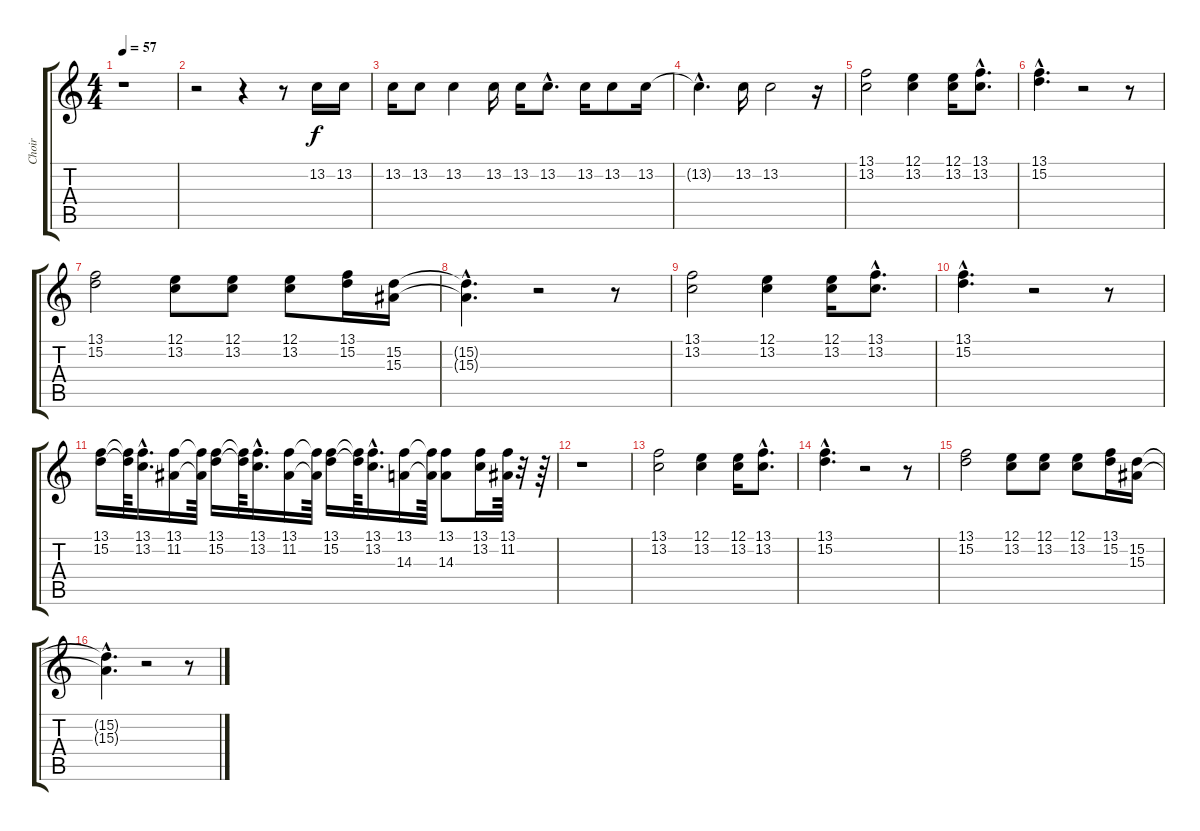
\track ("Choir" "Choir") {instrument choiraahs}
\staff {score tabs}
\tuning (E4 B3 G3 D3 A2 E2) {hide}
\ts (4 4)
\tempo 57
\clef g2
\ks c
r.1{dy f} |
r.2 r.4 r.8 13.2.16 13.2.16 |
13.2.16 13.2.8 13.2.4 13.2.16 13.2.16 13.2{hac}.8{d} 13.2.16 13.2.8 13.2.16 |
13.2{hac t}.4{d} 13.2.16 13.2.2 r.16 |
(13.1 13.2).2 (12.1 13.2).4 (12.1 13.2).16 (13.1{hac} 13.2{hac}).8{d} |
(13.1{hac} 15.2{hac}).4{d} r.2 r.8 |
(13.1 15.2).2 (12.1 13.2).8 (12.1 13.2).8 (12.1 13.2).8 (13.1 15.2).16 (15.2 15.3).16 |
(15.2{hac t} 15.3{hac t}).4{d} r.2 r.8 |
(13.1 13.2).2 (12.1 13.2).4 (12.1 13.2).16 (13.1{hac} 13.2{hac}).8{d} |
(13.1{hac} 15.2{hac}).4{d} r.2 r.8 |
(13.1 15.2).16 (13.1{t} 15.2{t}).64 (13.1{hac} 13.2{hac}).16{d} (13.1 11.2).16 (13.1{t} 11.2{t}).64 (13.1 15.2).16 (13.1{t} 15.2{t}).64 (13.1{hac} 13.2{hac}).16{d} (13.1 11.2).16 (13.1{t} 11.2{t}).64 (13.1 15.2).16 (13.1{t} 15.2{t}).64 (13.1{hac} 13.2{hac}).16{d} (13.1 14.3).16 (13.1{t} 14.3{t}).64 (13.1 14.3).8 (13.1 13.2).16 (13.1 11.2).64 r.32 r.64 |
r.1 |
(13.1 13.2).2 (12.1 13.2).4 (12.1 13.2).16 (13.1{hac} 13.2{hac}).8{d} |
(13.1{hac} 15.2{hac}).4{d} r.2 r.8 |
(13.1 15.2).2 (12.1 13.2).8 (12.1 13.2).8 (12.1 13.2).8 (13.1 15.2).16 (15.2 15.3).16 |
(15.2{hac t} 15.3{hac t}).4{d} r.2 r.8
